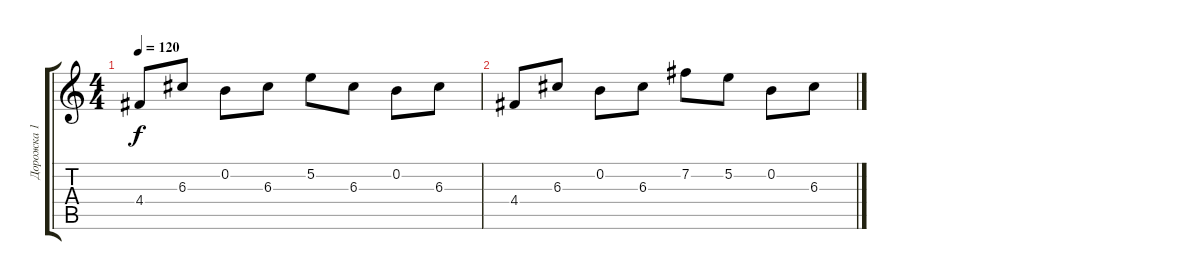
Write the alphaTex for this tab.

\track ("Дорожка 1" "Дорожка 1") {instrument distortionguitar}
\staff {score tabs}
\tuning (E4 B3 G3 D3 A2 E2) {hide}
\ts (4 4)
\tempo 120
\clef g2
\ks c
4.4.8{dy f} 6.3.8 0.2.8 6.3.8 5.2.8 6.3.8 0.2.8 6.3.8 |
4.4.8 6.3.8 0.2.8 6.3.8 7.2.8 5.2.8 0.2.8 6.3.8
